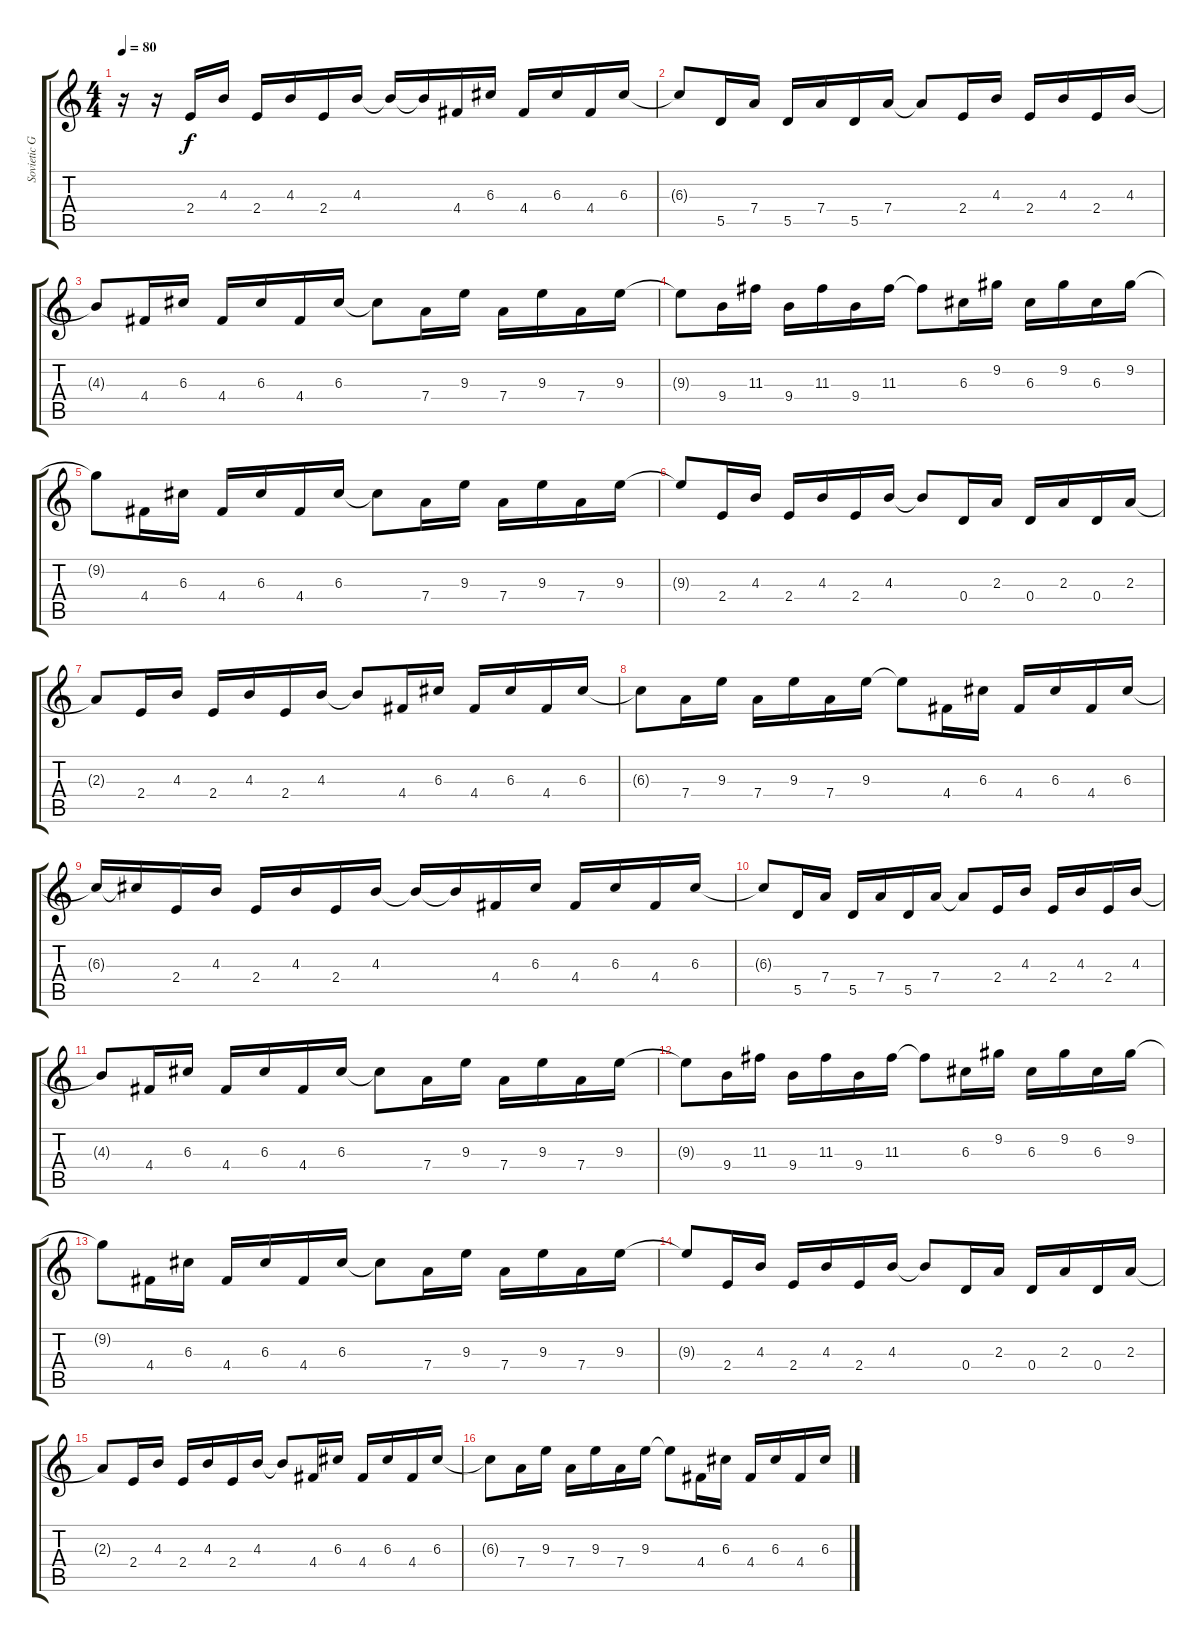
\track ("Sovietic Guitarist1" "Sovietic G") {instrument acousticguitarnylon}
\staff {score tabs}
\tuning (E4 B3 G3 D3 A2 E2) {hide}
\ts (4 4)
\tempo 80
\clef g2
\ks c
r.16{dy f instrument acousticguitarnylon} r.16 2.4.16 4.3.16 2.4.16 4.3.16 2.4.16 4.3.16 4.3{t}.16 4.3{t}.16 4.4.16 6.3.16 4.4.16 6.3.16 4.4.16 6.3.16 |
6.3{t}.8 5.5.16 7.4.16 5.5.16 7.4.16 5.5.16 7.4.16 7.4{t}.8 2.4.16 4.3.16 2.4.16 4.3.16 2.4.16 4.3.16 |
4.3{t}.8 4.4.16 6.3.16 4.4.16 6.3.16 4.4.16 6.3.16 6.3{t}.8 7.4.16 9.3.16 7.4.16 9.3.16 7.4.16 9.3.16 |
9.3{t}.8 9.4.16 11.3.16 9.4.16 11.3.16 9.4.16 11.3.16 11.3{t}.8 6.3.16 9.2.16 6.3.16 9.2.16 6.3.16 9.2.16 |
9.2{t}.8 4.4.16 6.3.16 4.4.16 6.3.16 4.4.16 6.3.16 6.3{t}.8 7.4.16 9.3.16 7.4.16 9.3.16 7.4.16 9.3.16 |
9.3{t}.8 2.4.16 4.3.16 2.4.16 4.3.16 2.4.16 4.3.16 4.3{t}.8 0.4.16 2.3.16 0.4.16 2.3.16 0.4.16 2.3.16 |
2.3{t}.8 2.4.16 4.3.16 2.4.16 4.3.16 2.4.16 4.3.16 4.3{t}.8 4.4.16 6.3.16 4.4.16 6.3.16 4.4.16 6.3.16 |
6.3{t}.8 7.4.16 9.3.16 7.4.16 9.3.16 7.4.16 9.3.16 9.3{t}.8 4.4.16 6.3.16 4.4.16 6.3.16 4.4.16 6.3.16 |
6.3{t}.16 6.3{t}.16 2.4.16 4.3.16 2.4.16 4.3.16 2.4.16 4.3.16 4.3{t}.16 4.3{t}.16 4.4.16 6.3.16 4.4.16 6.3.16 4.4.16 6.3.16 |
6.3{t}.8 5.5.16 7.4.16 5.5.16 7.4.16 5.5.16 7.4.16 7.4{t}.8 2.4.16 4.3.16 2.4.16 4.3.16 2.4.16 4.3.16 |
4.3{t}.8 4.4.16 6.3.16 4.4.16 6.3.16 4.4.16 6.3.16 6.3{t}.8 7.4.16 9.3.16 7.4.16 9.3.16 7.4.16 9.3.16 |
9.3{t}.8 9.4.16 11.3.16 9.4.16 11.3.16 9.4.16 11.3.16 11.3{t}.8 6.3.16 9.2.16 6.3.16 9.2.16 6.3.16 9.2.16 |
9.2{t}.8 4.4.16 6.3.16 4.4.16 6.3.16 4.4.16 6.3.16 6.3{t}.8 7.4.16 9.3.16 7.4.16 9.3.16 7.4.16 9.3.16 |
9.3{t}.8 2.4.16 4.3.16 2.4.16 4.3.16 2.4.16 4.3.16 4.3{t}.8 0.4.16 2.3.16 0.4.16 2.3.16 0.4.16 2.3.16 |
2.3{t}.8 2.4.16 4.3.16 2.4.16 4.3.16 2.4.16 4.3.16 4.3{t}.8 4.4.16 6.3.16 4.4.16 6.3.16 4.4.16 6.3.16 |
6.3{t}.8 7.4.16 9.3.16 7.4.16 9.3.16 7.4.16 9.3.16 9.3{t}.8 4.4.16 6.3.16 4.4.16 6.3.16 4.4.16 6.3.16
